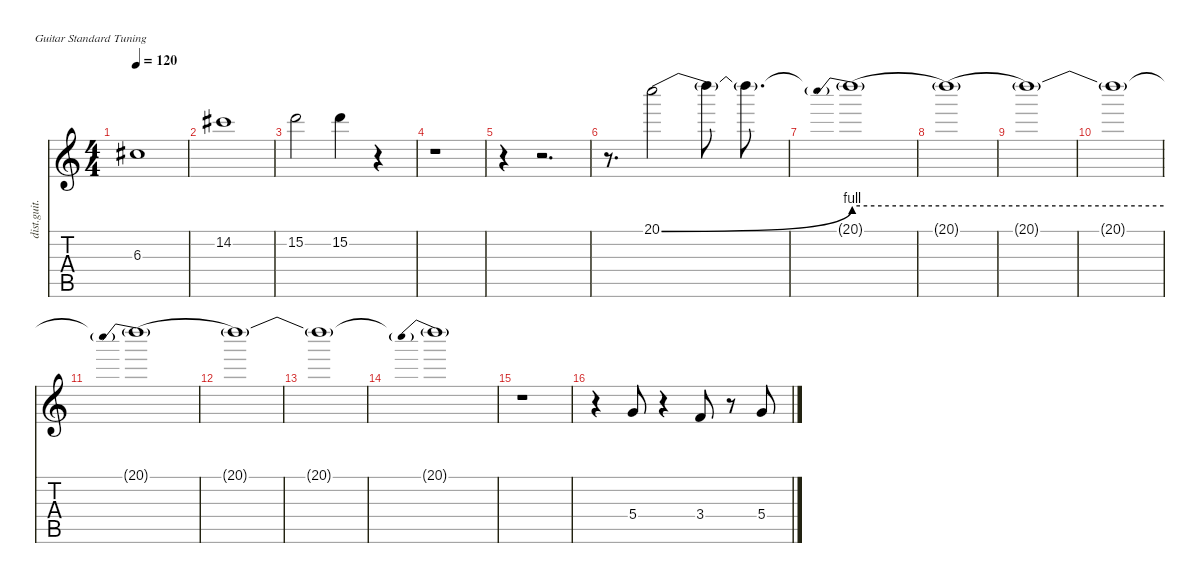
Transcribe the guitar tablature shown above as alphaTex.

\defaultSystemsLayout 4
\hideDynamics
\bracketExtendMode nobrackets
\otherSystemsTrackNameOrientation horizontal
\track ("guitar 2" "dist.guit.") {instrument distortionguitar}
\staff {score tabs}
\tuning (E4 B3 G3 D3 A2 E2)
\ts (4 4)
\tempo 120
\clef g2
\ks c
6.3{acc #}.1{dy f beam Down} |
14.2{acc #}.1{beam Down} |
15.2.2{beam Down} 15.2.4{beam Down} r.4{beam Down} |
r.1{beam Down} |
r.4{beam Down} r.2{d beam Down} |
r.8{d beam Down} 20.1{be (bend 0 0 60 4)}.2{beam Down} 20.1{t}.8{beam Down} 20.1{t}.8{d beam Down} |
20.1{be (prebend 0 4 60 4) t}.1{beam Down} |
20.1{be (hold 0 4 60 4) t}.1{beam Down} |
20.1{t}.1{beam Down} |
20.1{t}.1{beam Down} |
20.1{be (prebend 0 4 60 4) t}.1{beam Down} |
20.1{t}.1{beam Down} |
20.1{t}.1{beam Down} |
20.1{be (prebend 0 4 60 4) t}.1{beam Down} |
r.1{beam Down} |
r.4{beam Down} 5.4.8{beam Up} r.4{beam Up} 3.4.8{beam Up} r.8{beam Up} 5.4.8{beam Up}
